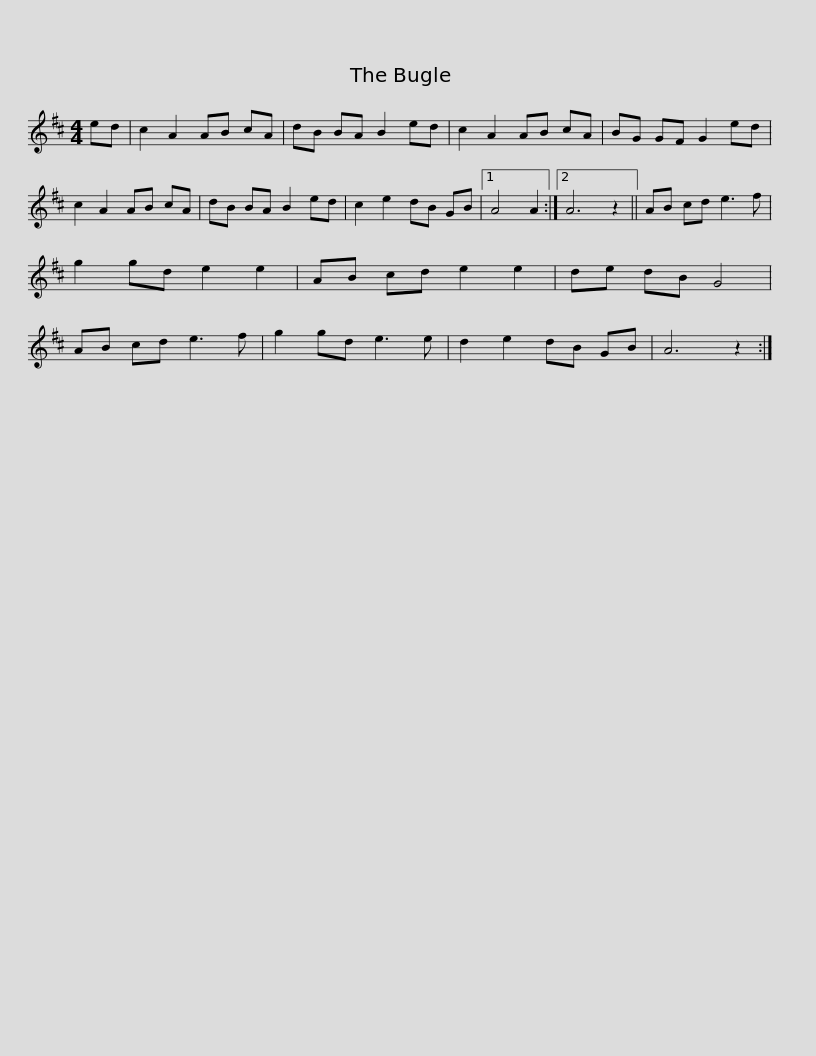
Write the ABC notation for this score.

X:1
L:1/8
M:4/4
I:linebreak $
K:D
V:1 treble
V:1
 ed | c2 A2 AB cA | dB BA B2 ed | c2 A2 AB cA | BG GF G2 ed | %5
 c2 A2 AB cA | dB BA B2 ed |$ c2 e2 dB GB |1 A4 A2 :|2 A6 z2 || %10
 AB cd e3 f | g2 gd e2 e2 | AB cd e2 e2 | de dB G4 | AB cd e3 f |$ %15
 g2 gd e3 e | d2 e2 dB GB | A6 z2 :| %18
